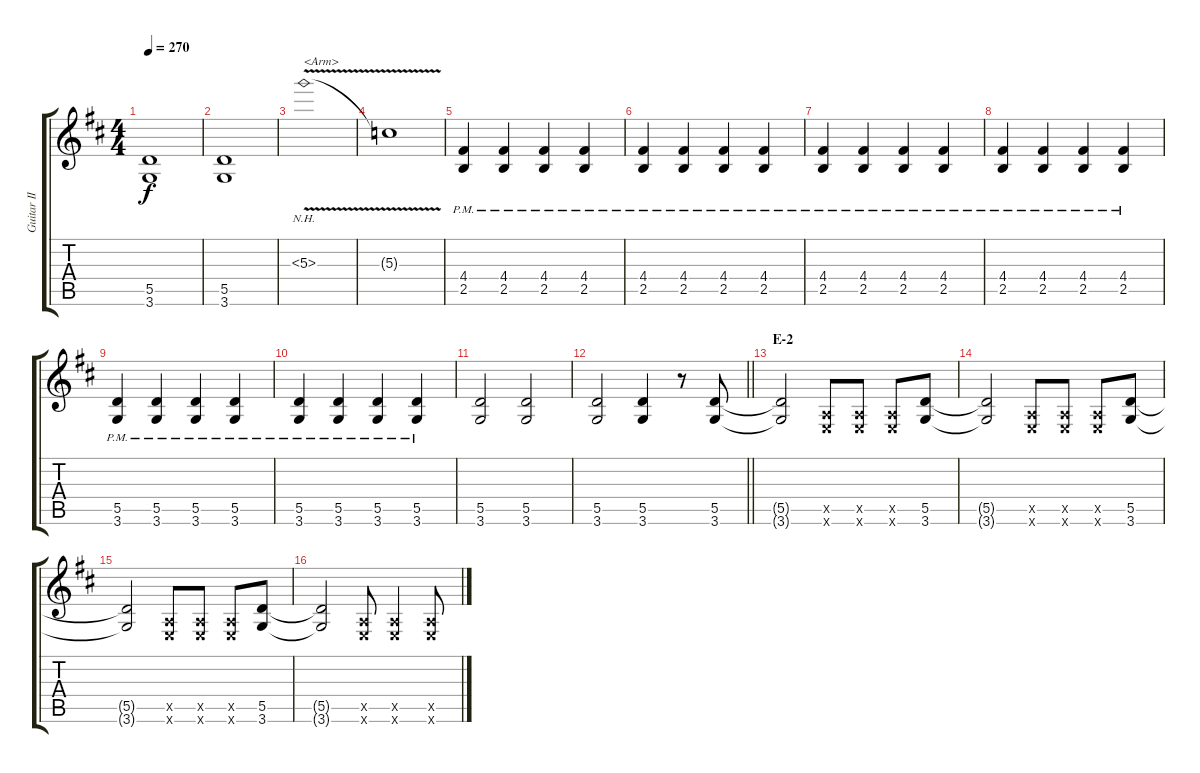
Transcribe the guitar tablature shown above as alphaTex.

\track ("Guitar II" "Guitar II") {instrument overdrivenguitar}
\staff {score tabs}
\tuning (E4 B3 G3 D3 A2 E2) {hide}
\ts (4 4)
\tempo 270
\clef g2
\ks d
(5.5 3.6).1{dy f} |
(5.5 3.6).1 |
5.3{nh v}.1{txt "<Arm>"} |
5.3{t}.1 |
(4.4{pm} 2.5{pm}).4 (4.4{pm} 2.5{pm}).4 (4.4{pm} 2.5{pm}).4 (4.4{pm} 2.5{pm}).4 |
(4.4{pm} 2.5{pm}).4 (4.4{pm} 2.5{pm}).4 (4.4{pm} 2.5{pm}).4 (4.4{pm} 2.5{pm}).4 |
(4.4{pm} 2.5{pm}).4 (4.4{pm} 2.5{pm}).4 (4.4{pm} 2.5{pm}).4 (4.4{pm} 2.5{pm}).4 |
(4.4{pm} 2.5{pm}).4 (4.4{pm} 2.5{pm}).4 (4.4{pm} 2.5{pm}).4 (4.4{pm} 2.5{pm}).4 |
(5.5{pm} 3.6{pm}).4 (5.5{pm} 3.6{pm}).4 (5.5{pm} 3.6{pm}).4 (5.5{pm} 3.6{pm}).4 |
(5.5{pm} 3.6{pm}).4 (5.5{pm} 3.6{pm}).4 (5.5{pm} 3.6{pm}).4 (5.5{pm} 3.6{pm}).4 |
(5.5 3.6).2 (5.5 3.6).2 |
\barLineRight lightlight
(5.5 3.6).2 (5.5 3.6).4 r.8 (5.5 3.6).8 |
\section ("" "E-2")
(5.5{t} 3.6{t}).2 (0.5{x} 0.6{x}).8 (0.5{x} 0.6{x}).8 (0.5{x} 0.6{x}).8 (5.5 3.6).8 |
(5.5{t} 3.6{t}).2 (0.5{x} 0.6{x}).8 (0.5{x} 0.6{x}).8 (0.5{x} 0.6{x}).8 (5.5 3.6).8 |
(5.5{t} 3.6{t}).2 (0.5{x} 0.6{x}).8 (0.5{x} 0.6{x}).8 (0.5{x} 0.6{x}).8 (5.5 3.6).8 |
(5.5{t} 3.6{t}).2 (0.5{x} 0.6{x}).8 (0.5{x} 0.6{x}).4 (0.5{x} 0.6{x}).8
